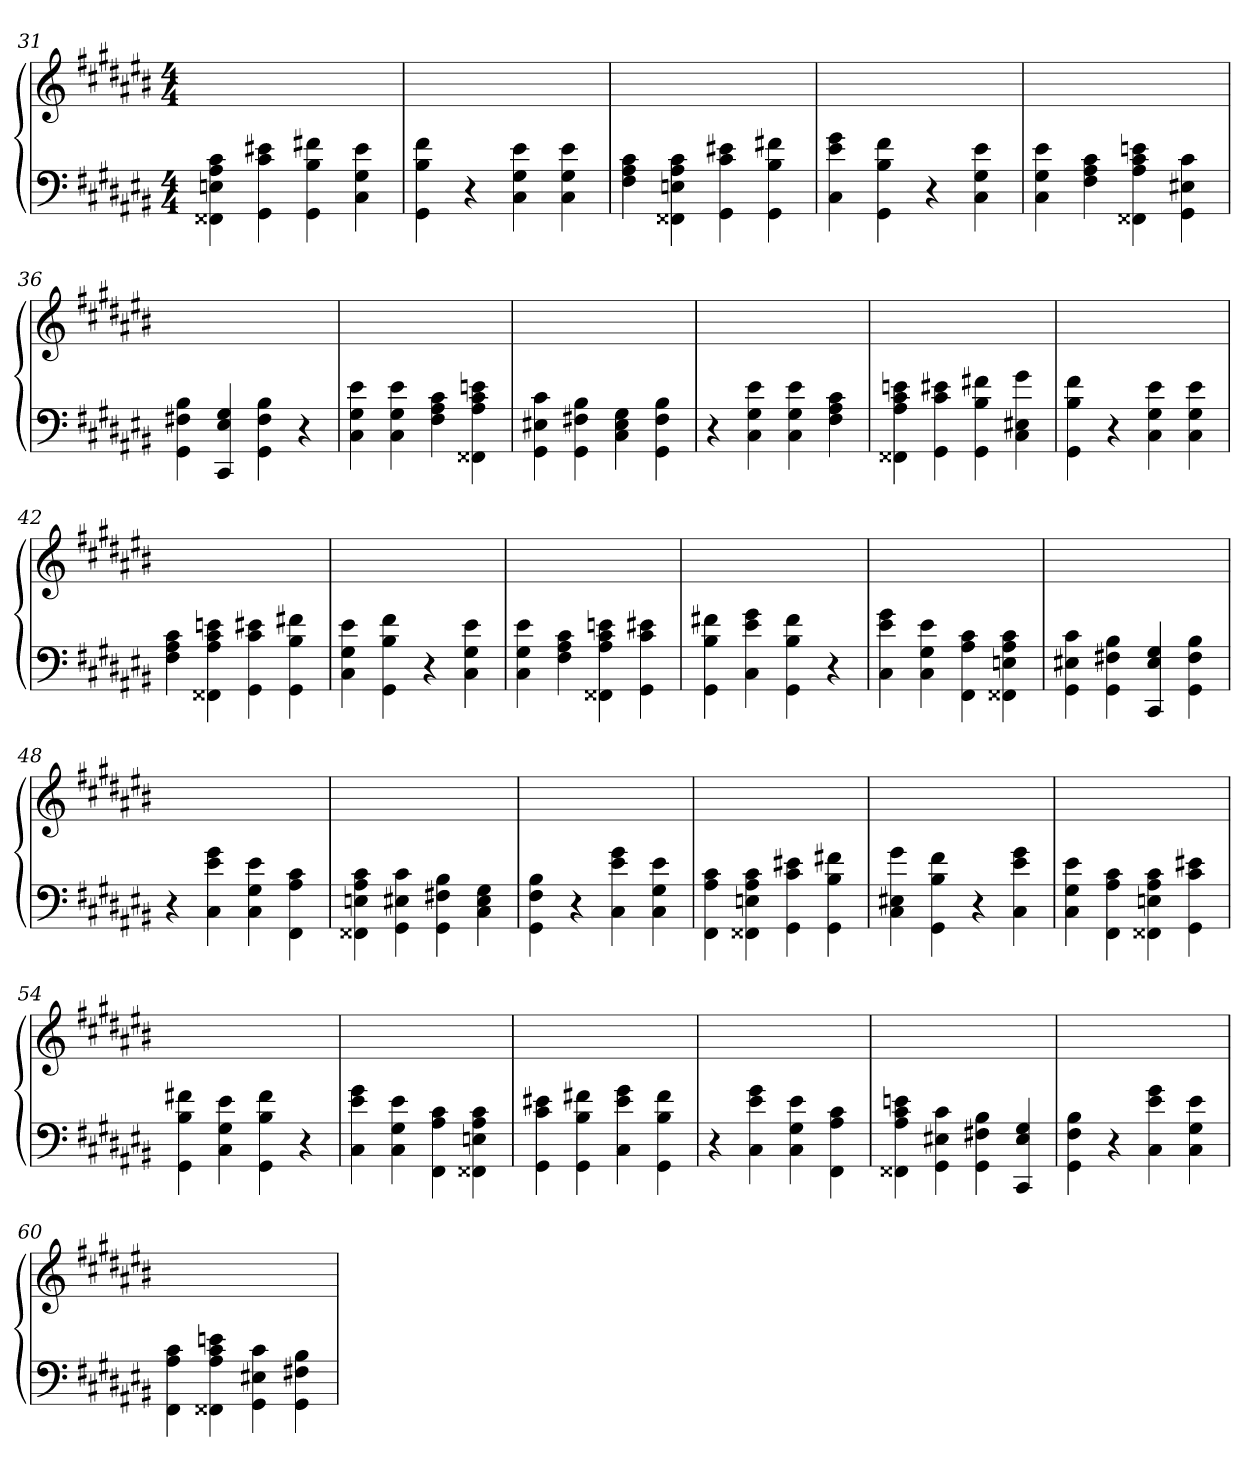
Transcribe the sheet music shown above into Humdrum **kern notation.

**kern	**kern
*part2	*part1
*staff2	*staff1
*clefF4	*clefG2
*k[f#c#g#d#a#e#b#]	*k[f#c#g#d#a#e#b#]
*C#:	*C#:
*M4/4	*M4/4
=31	=31
4FF##X 4En 4A# 4c#	1ryy
4GG# 4c# 4e#X	.
4GG# 4B# 4f#X	.
4C# 4G# 4e#	.
=32	=32
4GG# 4B# 4f#	1ryy
4r	.
4C# 4G# 4e#	.
4C# 4G# 4e#	.
=33	=33
4F# 4A# 4c#	1ryy
4FF##X 4En 4A# 4c#	.
4GG# 4c# 4e#X	.
4GG# 4B# 4f#X	.
=34	=34
4C# 4e# 4g#	1ryy
4GG# 4B# 4f#	.
4r	.
4C# 4G# 4e#	.
=35	=35
4C# 4G# 4e#	1ryy
4F# 4A# 4c#	.
4FF##X 4A# 4c# 4en	.
4GG# 4E#X 4c#	.
=36	=36
4GG# 4F#X 4B#	1ryy
4CC# 4E# 4G#	.
4GG# 4F# 4B#	.
4r	.
=37	=37
4C# 4G# 4e#	1ryy
4C# 4G# 4e#	.
4F# 4A# 4c#	.
4FF##X 4A# 4c# 4en	.
=38	=38
4GG# 4E#X 4c#	1ryy
4GG# 4F#X 4B#	.
4C# 4E# 4G#	.
4GG# 4F# 4B#	.
=39	=39
4r	1ryy
4C# 4G# 4e#	.
4C# 4G# 4e#	.
4F# 4A# 4c#	.
=40	=40
4FF##X 4A# 4c# 4en	1ryy
4GG# 4c# 4e#X	.
4GG# 4B# 4f#X	.
4C# 4E#X 4g#	.
=41	=41
4GG# 4B# 4f#	1ryy
4r	.
4C# 4G# 4e#	.
4C# 4G# 4e#	.
=42	=42
4F# 4A# 4c#	1ryy
4FF##X 4A# 4c# 4en	.
4GG# 4c# 4e#X	.
4GG# 4B# 4f#X	.
=43	=43
4C# 4G# 4e#	1ryy
4GG# 4B# 4f#	.
4r	.
4C# 4G# 4e#	.
=44	=44
4C# 4G# 4e#	1ryy
4F# 4A# 4c#	.
4FF##X 4A# 4c# 4en	.
4GG# 4c# 4e#X	.
=45	=45
4GG# 4B# 4f#X	1ryy
4C# 4e# 4g#	.
4GG# 4B# 4f#	.
4r	.
=46	=46
4C# 4e# 4g#	1ryy
4C# 4G# 4e#	.
4FF# 4A# 4c#	.
4FF##X 4En 4A# 4c#	.
=47	=47
4GG# 4E#X 4c#	1ryy
4GG# 4F#X 4B#	.
4CC# 4E# 4G#	.
4GG# 4F# 4B#	.
=48	=48
4r	1ryy
4C# 4e# 4g#	.
4C# 4G# 4e#	.
4FF# 4A# 4c#	.
=49	=49
4FF##X 4En 4A# 4c#	1ryy
4GG# 4E#X 4c#	.
4GG# 4F#X 4B#	.
4C# 4E# 4G#	.
=50	=50
4GG# 4F# 4B#	1ryy
4r	.
4C# 4e# 4g#	.
4C# 4G# 4e#	.
=51	=51
4FF# 4A# 4c#	1ryy
4FF##X 4En 4A# 4c#	.
4GG# 4c# 4e#X	.
4GG# 4B# 4f#X	.
=52	=52
4C# 4E#X 4g#	1ryy
4GG# 4B# 4f#	.
4r	.
4C# 4e# 4g#	.
=53	=53
4C# 4G# 4e#	1ryy
4FF# 4A# 4c#	.
4FF##X 4En 4A# 4c#	.
4GG# 4c# 4e#X	.
=54	=54
4GG# 4B# 4f#X	1ryy
4C# 4G# 4e#	.
4GG# 4B# 4f#	.
4r	.
=55	=55
4C# 4e# 4g#	1ryy
4C# 4G# 4e#	.
4FF# 4A# 4c#	.
4FF##X 4En 4A# 4c#	.
=56	=56
4GG# 4c# 4e#X	1ryy
4GG# 4B# 4f#X	.
4C# 4e# 4g#	.
4GG# 4B# 4f#	.
=57	=57
4r	1ryy
4C# 4e# 4g#	.
4C# 4G# 4e#	.
4FF# 4A# 4c#	.
=58	=58
4FF##X 4A# 4c# 4en	1ryy
4GG# 4E#X 4c#	.
4GG# 4F#X 4B#	.
4CC# 4E# 4G#	.
=59	=59
4GG# 4F# 4B#	1ryy
4r	.
4C# 4e# 4g#	.
4C# 4G# 4e#	.
=60	=60
4FF# 4A# 4c#	1ryy
4FF##X 4A# 4c# 4en	.
4GG# 4E#X 4c#	.
4GG# 4F#X 4B#	.
=	=
*-	*-
